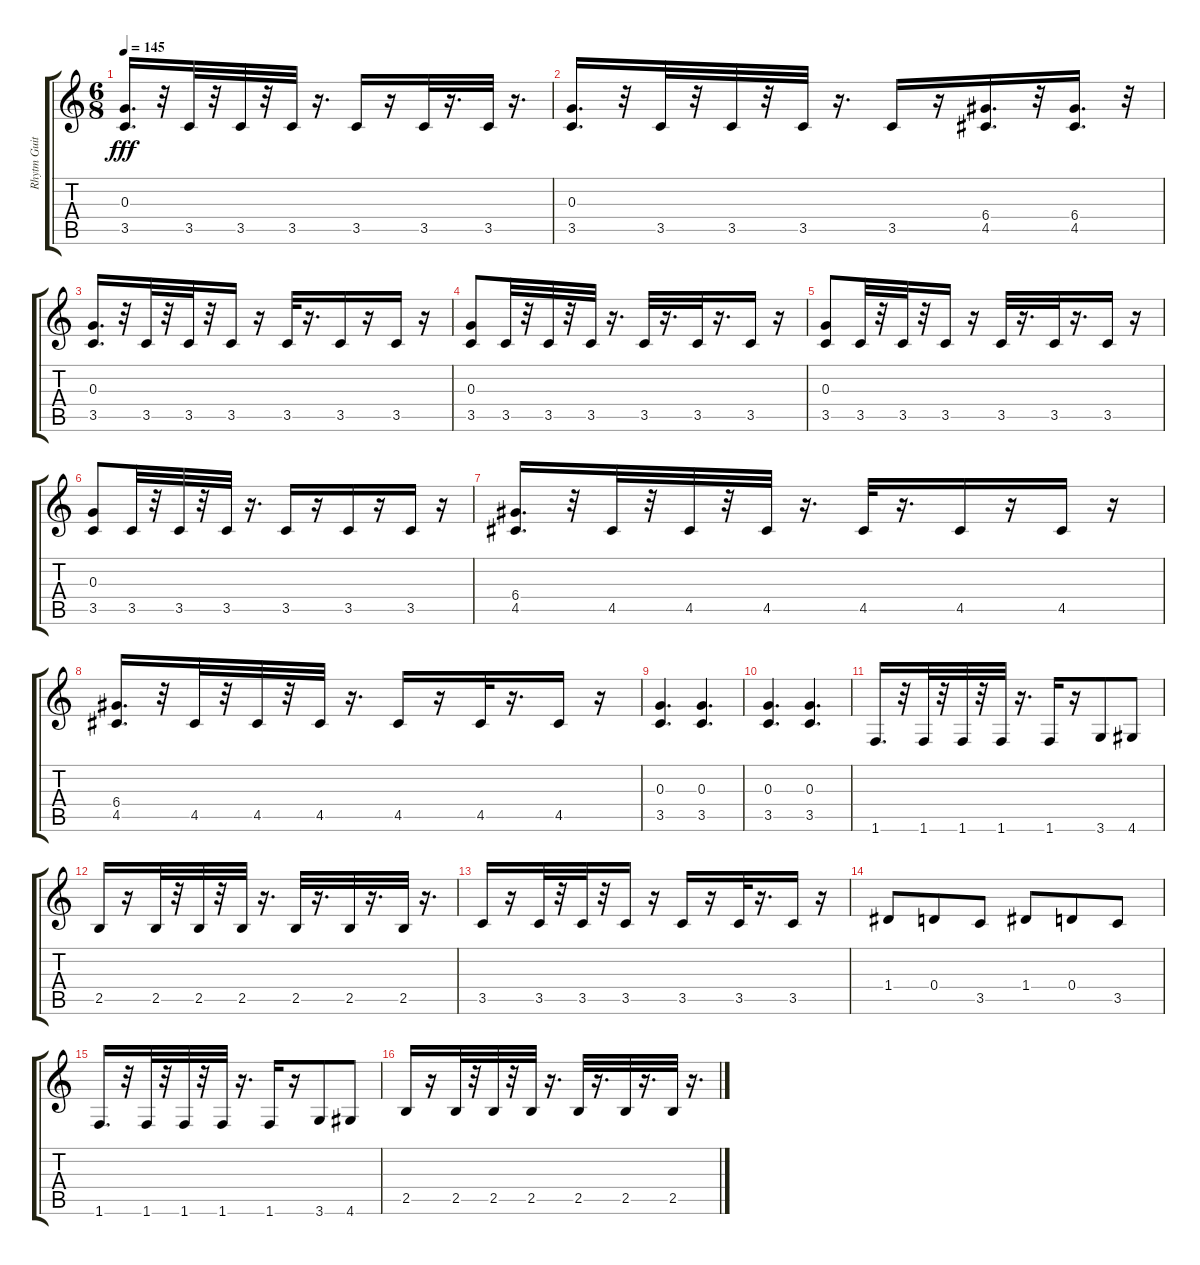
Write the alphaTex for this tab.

\track ("Rhytm Guitar" "Rhytm Guit") {instrument distortionguitar}
\staff {score tabs}
\tuning (E4 B3 G3 D3 A2 E2) {hide}
\ts (6 8)
\tempo 145
\clef g2
\ks c
(0.3 3.5).16{d dy fff} r.32 3.5.32 r.32 3.5.32 r.32 3.5.32 r.16{d} 3.5.16 r.16 3.5.32 r.16{d} 3.5.32 r.16{d} |
(0.3 3.5).16{d} r.32 3.5.32 r.32 3.5.32 r.32 3.5.32 r.16{d} 3.5.16 r.16 (6.4 4.5).16{d} r.32 (6.4 4.5).16{d} r.32 |
(0.3 3.5).16{d} r.32 3.5.32 r.32 3.5.32 r.32 3.5.16 r.16 3.5.32 r.16{d} 3.5.16 r.16 3.5.16 r.16 |
(0.3 3.5).8 3.5.32 r.32 3.5.32 r.32 3.5.32 r.16{d} 3.5.32 r.16{d} 3.5.32 r.16{d} 3.5.16 r.16 |
(0.3 3.5).8 3.5.32 r.32 3.5.32 r.32 3.5.16 r.16 3.5.32 r.16{d} 3.5.32 r.16{d} 3.5.16 r.16 |
(0.3 3.5).8 3.5.32 r.32 3.5.32 r.32 3.5.32 r.16{d} 3.5.16 r.16 3.5.16 r.16 3.5.16 r.16 |
(6.4 4.5).16{d} r.32 4.5.32 r.32 4.5.32 r.32 4.5.32 r.16{d} 4.5.32 r.16{d} 4.5.16 r.16 4.5.16 r.16 |
(6.4 4.5).16{d} r.32 4.5.32 r.32 4.5.32 r.32 4.5.32 r.16{d} 4.5.16 r.16 4.5.32 r.16{d} 4.5.16 r.16 |
(0.3 3.5).4{d} (0.3 3.5).4{d} |
(0.3 3.5).4{d} (0.3 3.5).4{d} |
1.6.16{d} r.32 1.6.32 r.32 1.6.32 r.32 1.6.32 r.16{d} 1.6.16 r.16 3.6.8 4.6.8 |
2.5.16 r.16 2.5.32 r.32 2.5.32 r.32 2.5.32 r.16{d} 2.5.32 r.16{d} 2.5.32 r.16{d} 2.5.32 r.16{d} |
3.5.16 r.16 3.5.32 r.32 3.5.32 r.32 3.5.16 r.16 3.5.16 r.16 3.5.32 r.16{d} 3.5.16 r.16 |
1.4.8 0.4.8 3.5.8 1.4.8 0.4.8 3.5.8 |
1.6.16{d} r.32 1.6.32 r.32 1.6.32 r.32 1.6.32 r.16{d} 1.6.16 r.16 3.6.8 4.6.8 |
2.5.16 r.16 2.5.32 r.32 2.5.32 r.32 2.5.32 r.16{d} 2.5.32 r.16{d} 2.5.32 r.16{d} 2.5.32 r.16{d}
